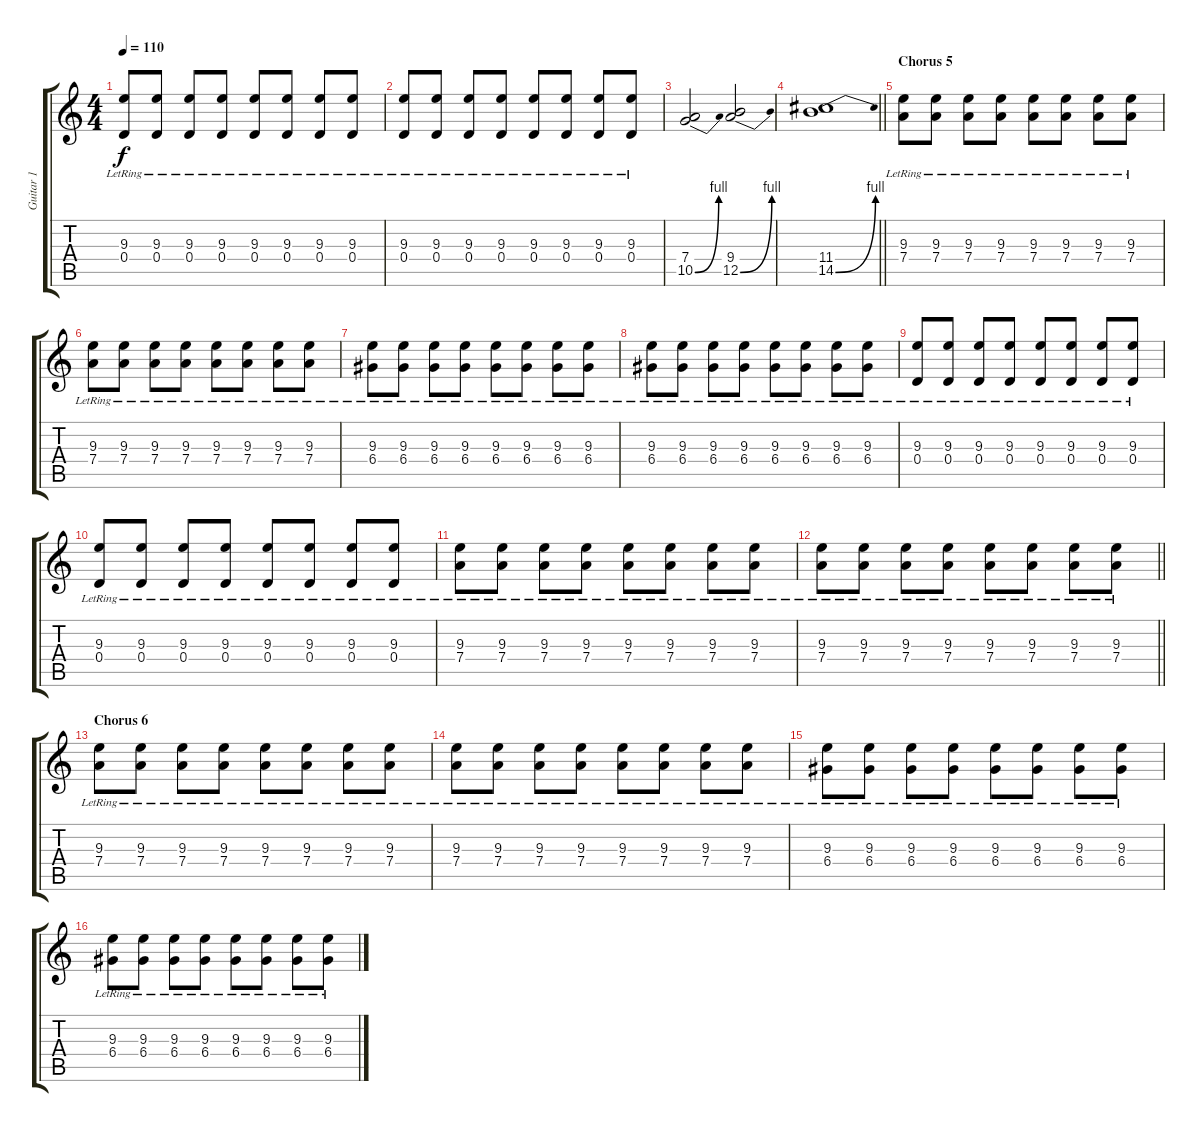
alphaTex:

\track ("Guitar 1" "Guitar 1") {instrument electricguitarclean}
\staff {score tabs}
\tuning (E4 B3 G3 D3 A2 E2) {hide}
\ts (4 4)
\tempo 110
\clef g2
\ks c
(9.3 0.4{lr}).8{dy f} (9.3{lr} 0.4).8 (9.3 0.4{lr}).8 (9.3{lr} 0.4).8 (9.3 0.4{lr}).8 (9.3{lr} 0.4).8 (9.3 0.4{lr}).8 (9.3{lr} 0.4).8 |
(9.3 0.4{lr}).8 (9.3{lr} 0.4).8 (9.3 0.4{lr}).8 (9.3{lr} 0.4).8 (9.3 0.4{lr}).8 (9.3{lr} 0.4).8 (9.3 0.4{lr}).8 (9.3{lr} 0.4).8 |
(7.4 10.5{be (bend 0 0 60 4)}).2{volume 13 instrument overdrivenguitar} (9.4 12.5{be (bend 0 0 60 4)}).2 |
\barLineRight lightlight
(11.4 14.5{be (bend 0 0 60 4)}).1 |
\section ("" "Chorus 5")
(9.3 7.4{lr}).8{volume 9 instrument electricguitarclean} (9.3{lr} 7.4).8 (9.3 7.4{lr}).8 (9.3{lr} 7.4).8 (9.3 7.4{lr}).8 (9.3{lr} 7.4).8 (9.3 7.4{lr}).8 (9.3{lr} 7.4).8 |
(9.3 7.4{lr}).8 (9.3{lr} 7.4).8 (9.3 7.4{lr}).8 (9.3{lr} 7.4).8 (9.3 7.4{lr}).8 (9.3{lr} 7.4).8 (9.3 7.4{lr}).8 (9.3{lr} 7.4).8 |
(9.3 6.4{lr}).8 (9.3{lr} 6.4).8 (9.3 6.4{lr}).8 (9.3{lr} 6.4).8 (9.3 6.4{lr}).8 (9.3{lr} 6.4).8 (9.3 6.4{lr}).8 (9.3{lr} 6.4).8 |
(9.3 6.4{lr}).8 (9.3{lr} 6.4).8 (9.3 6.4{lr}).8 (9.3{lr} 6.4).8 (9.3 6.4{lr}).8 (9.3{lr} 6.4).8 (9.3 6.4{lr}).8 (9.3{lr} 6.4).8 |
(9.3 0.4{lr}).8 (9.3{lr} 0.4).8 (9.3 0.4{lr}).8 (9.3{lr} 0.4).8 (9.3 0.4{lr}).8 (9.3{lr} 0.4).8 (9.3 0.4{lr}).8 (9.3{lr} 0.4).8 |
(9.3 0.4{lr}).8 (9.3{lr} 0.4).8 (9.3 0.4{lr}).8 (9.3{lr} 0.4).8 (9.3 0.4{lr}).8 (9.3{lr} 0.4).8 (9.3 0.4{lr}).8 (9.3{lr} 0.4).8 |
(9.3 7.4{lr}).8 (9.3{lr} 7.4).8 (9.3 7.4{lr}).8 (9.3{lr} 7.4).8 (9.3 7.4{lr}).8 (9.3{lr} 7.4).8 (9.3 7.4{lr}).8 (9.3{lr} 7.4).8 |
\barLineRight lightlight
(9.3 7.4{lr}).8 (9.3{lr} 7.4).8 (9.3 7.4{lr}).8 (9.3{lr} 7.4).8 (9.3 7.4{lr}).8 (9.3{lr} 7.4).8 (9.3 7.4{lr}).8 (9.3{lr} 7.4).8 |
\section ("" "Chorus 6")
(9.3 7.4{lr}).8 (9.3{lr} 7.4).8 (9.3 7.4{lr}).8 (9.3{lr} 7.4).8 (9.3 7.4{lr}).8 (9.3{lr} 7.4).8 (9.3 7.4{lr}).8 (9.3{lr} 7.4).8 |
(9.3 7.4{lr}).8 (9.3{lr} 7.4).8 (9.3 7.4{lr}).8 (9.3{lr} 7.4).8 (9.3 7.4{lr}).8 (9.3{lr} 7.4).8 (9.3 7.4{lr}).8 (9.3{lr} 7.4).8 |
(9.3 6.4{lr}).8 (9.3{lr} 6.4).8 (9.3 6.4{lr}).8 (9.3{lr} 6.4).8 (9.3 6.4{lr}).8 (9.3{lr} 6.4).8 (9.3 6.4{lr}).8 (9.3{lr} 6.4).8 |
(9.3 6.4{lr}).8 (9.3{lr} 6.4).8 (9.3 6.4{lr}).8 (9.3{lr} 6.4).8 (9.3 6.4{lr}).8 (9.3{lr} 6.4).8 (9.3 6.4{lr}).8 (9.3{lr} 6.4).8
